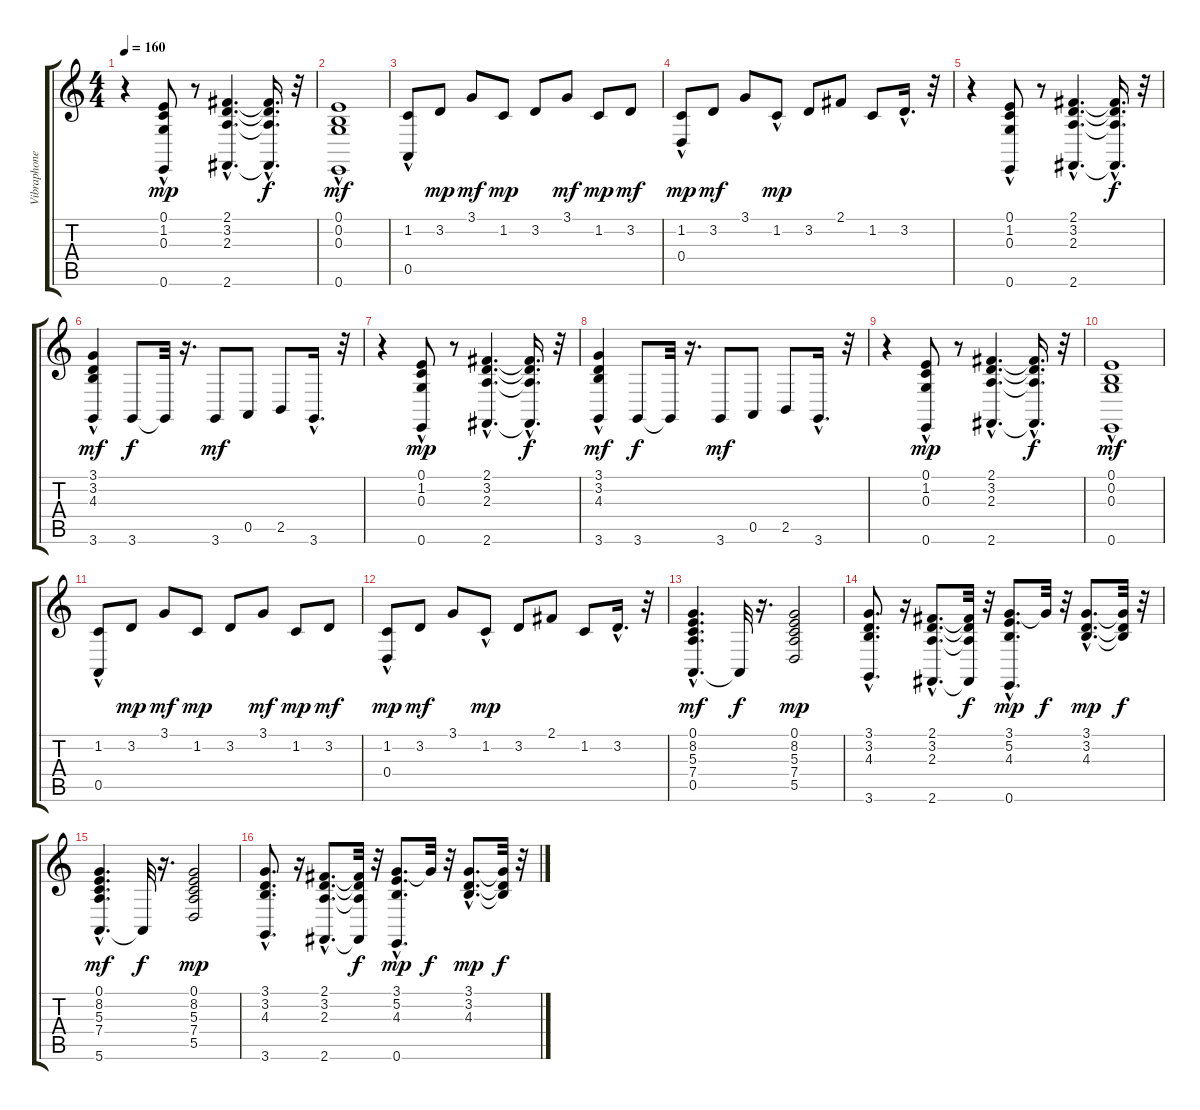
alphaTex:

\track ("Vibraphone" "Vibraphone") {instrument vibraphone}
\staff {score tabs}
\tuning (E4 B3 G3 D3 A2 E2) {hide}
\ts (4 4)
\tempo 160
\clef g2
\ks c
r.4{dy mf} (0.1{hac} 1.2{hac} 0.3{hac} 0.6).8{dy mp} r.8 (2.1{hac} 3.2{hac} 2.3{hac} 2.6{hac}).4{d} (2.1{hac t} 3.2{hac t} 2.3{hac t} 2.6{hac t}).16{d dy f} r.32 |
(0.1 0.2 0.3 0.6{hac}).1{dy mf} |
(1.2{hac} 0.5{hac}).8 3.2.8{dy mp} 3.1.8{dy mf} 1.2.8{dy mp} 3.2.8 3.1.8{dy mf} 1.2.8{dy mp} 3.2.8{dy mf} |
(1.2 0.4{hac}).8{dy mp} 3.2.8{dy mf} 3.1.8 1.2{hac}.8{dy mp} 3.2.8 2.1.8 1.2.8 3.2{hac}.16{d} r.32 |
r.4 (0.1{hac} 1.2{hac} 0.3{hac} 0.6).8 r.8 (2.1{hac} 3.2{hac} 2.3{hac} 2.6{hac}).4{d} (2.1{hac t} 3.2{hac t} 2.3{hac t} 2.6{hac t}).16{d dy f} r.32 |
(3.1{hac} 3.2{hac} 4.3{hac} 3.6{hac}).4{dy mf} 3.6.8{dy f} 3.6{t}.32 r.16{d} 3.6.8{dy mf} 0.5.8 2.5.8 3.6{hac}.16{d} r.32 |
r.4 (0.1{hac} 1.2{hac} 0.3{hac} 0.6).8{dy mp} r.8 (2.1{hac} 3.2{hac} 2.3{hac} 2.6{hac}).4{d} (2.1{hac t} 3.2{hac t} 2.3{hac t} 2.6{hac t}).16{d dy f} r.32 |
(3.1{hac} 3.2{hac} 4.3{hac} 3.6{hac}).4{dy mf} 3.6.8{dy f} 3.6{t}.32 r.16{d} 3.6.8{dy mf} 0.5.8 2.5.8 3.6{hac}.16{d} r.32 |
r.4 (0.1{hac} 1.2{hac} 0.3{hac} 0.6).8{dy mp} r.8 (2.1{hac} 3.2{hac} 2.3{hac} 2.6{hac}).4{d} (2.1{hac t} 3.2{hac t} 2.3{hac t} 2.6{hac t}).16{d dy f} r.32 |
(0.1 0.2 0.3 0.6{hac}).1{dy mf} |
(1.2{hac} 0.5{hac}).8 3.2.8{dy mp} 3.1.8{dy mf} 1.2.8{dy mp} 3.2.8 3.1.8{dy mf} 1.2.8{dy mp} 3.2.8{dy mf} |
(1.2 0.4{hac}).8{dy mp} 3.2.8{dy mf} 3.1.8 1.2{hac}.8{dy mp} 3.2.8 2.1.8 1.2.8 3.2{hac}.16{d} r.32 |
(0.1{hac} 8.2{hac} 5.3{hac} 7.4{hac} 0.5{hac}).4{d dy mf} 0.5{t}.32{dy f} r.16{d} (0.1 8.2 5.3 7.4 5.5).2{dy mp} |
(3.1 3.2 4.3 3.6{hac}).8{d} r.16 (2.1{hac} 3.2{hac} 2.3{hac} 2.6{hac}).8{d} (2.1{t} 3.2{t} 2.3{t} 2.6{t}).32{dy f} r.32 (3.1{hac} 5.2 4.3 0.6{hac}).8{d dy mp} 3.1{t}.32{dy f} r.32 (3.1{hac} 3.2{hac} 4.3{hac}).8{d dy mp} (3.1{t} 3.2{t} 4.3{t}).32{dy f} r.32 |
(0.1{hac} 8.2{hac} 5.3{hac} 7.4{hac} 5.6{hac}).4{d dy mf} 5.6{t}.32{dy f} r.16{d} (0.1 8.2 5.3 7.4 5.5).2{dy mp} |
(3.1 3.2 4.3 3.6{hac}).8{d} r.16 (2.1{hac} 3.2{hac} 2.3{hac} 2.6{hac}).8{d} (2.1{t} 3.2{t} 2.3{t} 2.6{t}).32{dy f} r.32 (3.1{hac} 5.2 4.3 0.6{hac}).8{d dy mp} 3.1{t}.32{dy f} r.32 (3.1{hac} 3.2{hac} 4.3{hac}).8{d dy mp} (3.1{t} 3.2{t} 4.3{t}).32{dy f} r.32
